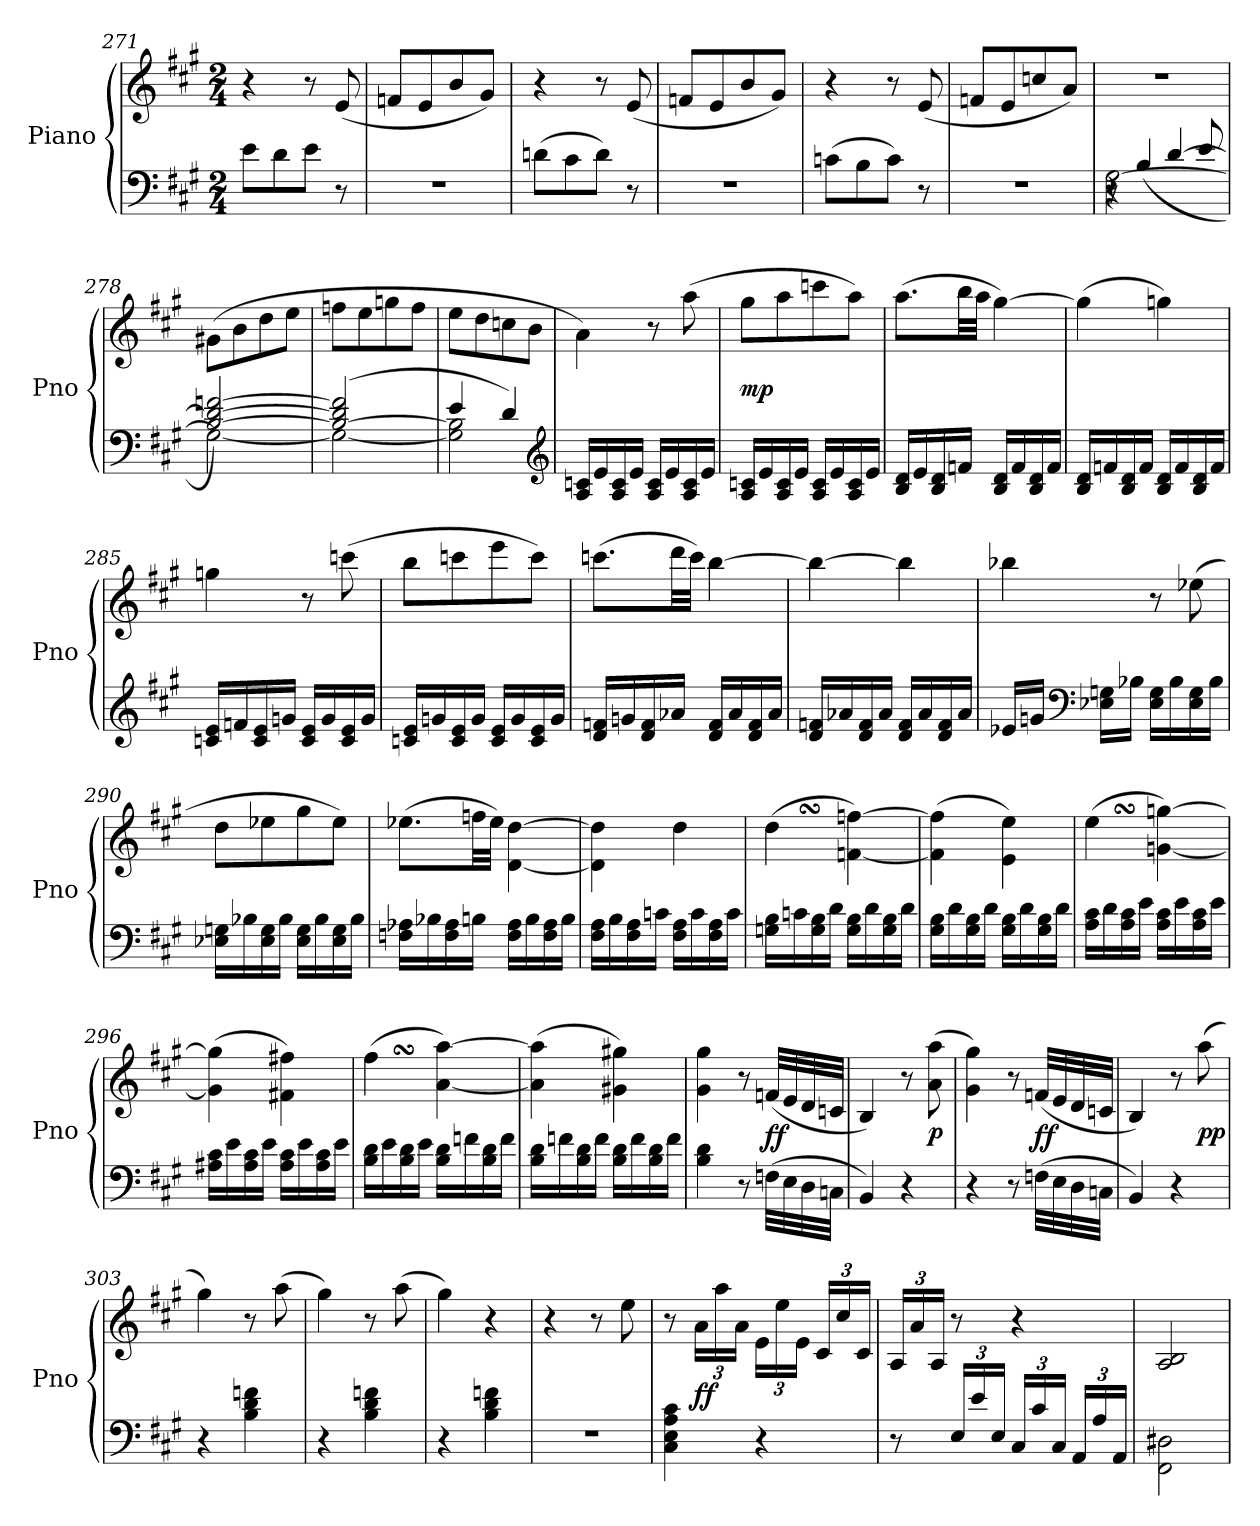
**kern	**kern	**dynam
*part1	*part1	*part1
*staff2	*staff1	*staff1/2
*I"Piano	*	*
*I'Pno	*	*
*clefF4	*clefG2	*
*k[f#c#g#]	*k[f#c#g#]	*
*M2/4	*M2/4	*
=271	=271	=271
8e\L	4r	.
8d\	.	.
8e\J	8r	.
8r	(8e/	.
=272	=272	=272
2r	8fn/L	.
.	8e/	.
.	8b/	.
.	8g#/J)	.
=273	=273	=273
(8dn\L	4r	.
8c#\	.	.
8d\J)	8r	.
8r	(8e/	.
=274	=274	=274
2r	8fn/L	.
.	8e/	.
.	8b/	.
.	8g#/J)	.
=275	=275	=275
(8cn\L	4r	.
8B\	.	.
8c\J)	8r	.
8r	(8e/	.
=276	=276	=276
2r	8fn/L	.
.	8e/	.
.	8ccn/	.
.	8a/J)	.
=277	=277	=277
*^	*	*
*	*^	*	*
4r	8r	[2G#\	2r	.
.	(4B/	.	.	.
[4d/	.	.	.	.
.	8e/	.	.	.
*	*v	*v	*	*
=278	=278	=278	=278
[2B/ 2d_/ [2fn/)	2G#\_	(8g#X\L	.
.	.	8b\	.
.	.	8dd\	.
.	.	8ee\J	.
=279	=279	=279	=279
(2B_/ 2d]/ 2f]/	2G#\_	8ffn\L	.
.	.	8ee\	.
.	.	8ggn\	.
.	.	8ff\J	.
=280	=280	=280	=280
4e/	2G#]\ 2B]\	8ee\L	.
.	.	8dd\	.
4d/)	.	8ccn\	.
.	.	8b\J	.
*v	*v	*	*
*clefG2	*	*
=281	=281	=281
16A/ 16cn/LL	4a\)	.
16e/	.	.
16A/ 16c/	.	.
16e/JJ	.	.
16A/ 16c/LL	8r	.
16e/	.	.
16A/ 16c/	(8aa\	.
16e/JJ	.	.
=282	=282	=282
16A/ 16cn/LL	8gg#\L	mp
16e/	.	.
16A/ 16c/	8aa\	.
16e/JJ	.	.
16A/ 16c/LL	8cccn\	.
16e/	.	.
16A/ 16c/	8aa\J)	.
16e/JJ	.	.
=283	=283	=283
16B/ 16d/LL	(8.aa\L	.
16e/	.	.
16B/ 16d/	.	.
16fn/JJ	32bb\LL	.
.	32aa\JJJ	.
16B/ 16d/LL	[4gg#\)	.
16f/	.	.
16B/ 16d/	.	.
16f/JJ	.	.
=284	=284	=284
16B/ 16d/LL	(4gg#\]	.
16fn/	.	.
16B/ 16d/	.	.
16f/JJ	.	.
16B/ 16d/LL	4ggn\)	.
16f/	.	.
16B/ 16d/	.	.
16f/JJ	.	.
=285	=285	=285
16cn/ 16e/LL	4ggn\	.
16fn/	.	.
16c/ 16e/	.	.
16gn/JJ	.	.
16c/ 16e/LL	8r	.
16g/	.	.
16c/ 16e/	(8cccn\	.
16g/JJ	.	.
=286	=286	=286
16cn/ 16e/LL	8bb\L	.
16gn/	.	.
16c/ 16e/	8cccn\	.
16g/JJ	.	.
16c/ 16e/LL	8eee\	.
16g/	.	.
16c/ 16e/	8ccc\J)	.
16g/JJ	.	.
=287	=287	=287
16d/ 16fn/LL	(8.cccn\L	.
16gn/	.	.
16d/ 16f/	.	.
16a-X/JJ	32ddd\LL	.
.	32ccc\JJJ)	.
16d/ 16f/LL	[4bb\	.
16a-/	.	.
16d/ 16f/	.	.
16a-/JJ	.	.
=288	=288	=288
16d/ 16fn/LL	4bb\_	.
16a-X/	.	.
16d/ 16f/	.	.
16a-/JJ	.	.
16d/ 16f/LL	4bb\]	.
16a-/	.	.
16d/ 16f/	.	.
16a-/JJ	.	.
=289	=289	=289
16e-X/LL	4bb-X\	.
16gn/JJ	.	.
*clefF4	*	*
16E-X\ 16Gn\LL	.	.
16B-X\JJ	.	.
16E-\ 16G\LL	8r	.
16B-\	.	.
16E-\ 16G\	(8ee-X\	.
16B-\JJ	.	.
=290	=290	=290
16E-X\ 16Gn\LL	8dd\L	.
16B-X\	.	.
16E-\ 16G\	8ee-X\	.
16B-\JJ	.	.
16E-\ 16G\LL	8gg#\	.
16B-\	.	.
16E-\ 16G\	8ee-\J)	.
16B-\JJ	.	.
=291	=291	=291
16Fn\ 16A-X\LL	(8.ee-X\L	.
16B-X\	.	.
16F\ 16A-\	.	.
16Bn\JJ	32ffn\LL	.
.	32ee-\JJJ)	.
16F\ 16A-\LL	[4d\ [4dd\	.
16B\	.	.
16F\ 16A-\	.	.
16B\JJ	.	.
=292	=292	=292
16F#\ 16A\LL	4d]\ 4dd]\	.
16B\	.	.
16F#\ 16A\	.	.
16cn\JJ	.	.
16F#\ 16A\LL	4dd\	.
16c\	.	.
16F#\ 16A\	.	.
16c\JJ	.	.
=293	=293	=293
16Gn\ 16B\LL	(4ddSSs\	.
16cn\	.	.
16G\ 16B\	.	.
16d\JJ	.	.
16G\ 16B\LL	[4fn\ [4ffn\)	.
16d\	.	.
16G\ 16B\	.	.
16d\JJ	.	.
=294	=294	=294
16G#\ 16B\LL	(4fn]\ 4ffn]\	.
16d\	.	.
16G#\ 16B\	.	.
16d\JJ	.	.
16G#\ 16B\LL	4e\ 4ee\)	.
16d\	.	.
16G#\ 16B\	.	.
16d\JJ	.	.
=295	=295	=295
16A\ 16c#\LL	(4eeSSS\	.
16d\	.	.
16A\ 16c#\	.	.
16e\JJ	.	.
16A\ 16c#\LL	[4gn\ [4ggn\)	.
16e\	.	.
16A\ 16c#\	.	.
16e\JJ	.	.
=296	=296	=296
16A#X\ 16c#\LL	(4gn]\ 4ggn]\	.
16e\	.	.
16A#\ 16c#\	.	.
16e\JJ	.	.
16A#\ 16c#\LL	4f#X\ 4ff#X\)	.
16e\	.	.
16A#\ 16c#\	.	.
16e\JJ	.	.
=297	=297	=297
16B\ 16d\LL	(4ff#SSS\	.
16e\	.	.
16B\ 16d\	.	.
16e\JJ	.	.
16B\ 16d\LL	[4a\ [4aa\)	.
16fn\	.	.
16B\ 16d\	.	.
16f\JJ	.	.
=298	=298	=298
16B\ 16d\LL	(4a]\ 4aa]\	.
16fn\	.	.
16B\ 16d\	.	.
16f\JJ	.	.
16B\ 16d\LL	4g#X\ 4gg#X\)	.
16f\	.	.
16B\ 16d\	.	.
16f\JJ	.	.
=299	=299	=299
4B\ 4d\	4g#\ 4gg#\	.
8r	8r	.
(32Fn\LLL	(32fn/LLL	ff
32E\	32e/	.
32D\	32d/	.
32Cn\JJJ	32cn/JJJ	.
=300	=300	=300
4BB/)	4B/)	.
4r	8r	.
.	(8a\ 8aa\	p
=301	=301	=301
4r	4g#\ 4gg#\)	.
8r	8r	.
(32Fn\LLL	(32fn/LLL	ff
32E\	32e/	.
32D\	32d/	.
32Cn\JJJ	32cn/JJJ	.
=302	=302	=302
4BB/)	4B/)	.
4r	8r	.
.	(8aa\	pp
=303	=303	=303
4r	4gg#\)	.
4B\ 4d\ 4fn\	8r	.
.	(8aa\	.
=304	=304	=304
4r	4gg#\)	.
4B\ 4d\ 4fn\	8r	.
.	(8aa\	.
=305	=305	=305
4r	4gg#\)	.
4B\ 4d\ 4fn\	4r	.
=306	=306	=306
2r	4r	.
.	8r	.
.	8ee\	.
=307	=307	=307
4C#\ 4E\ 4A\ 4c#\	8r	.
.	24a\LL	ff
.	24aa\	.
.	24a\JJ	.
4r	24e\LL	.
.	24ee\	.
.	24e\JJ	.
.	24c#/LL	.
.	24cc#/	.
.	24c#/JJ	.
=308	=308	=308
8r	24A/LL	.
.	24a/	.
.	24A/JJ	.
24E/LL	8r	.
24e/	.	.
24E/JJ	.	.
24C#/LL	4r	.
24c#/	.	.
24C#/JJ	.	.
24AA/LL	.	.
24A/	.	.
24AA/JJ	.	.
=309	=309	=309
2FF#\ 2D#X\	2A/ 2B/	.
=	=	=
*-	*-	*-
